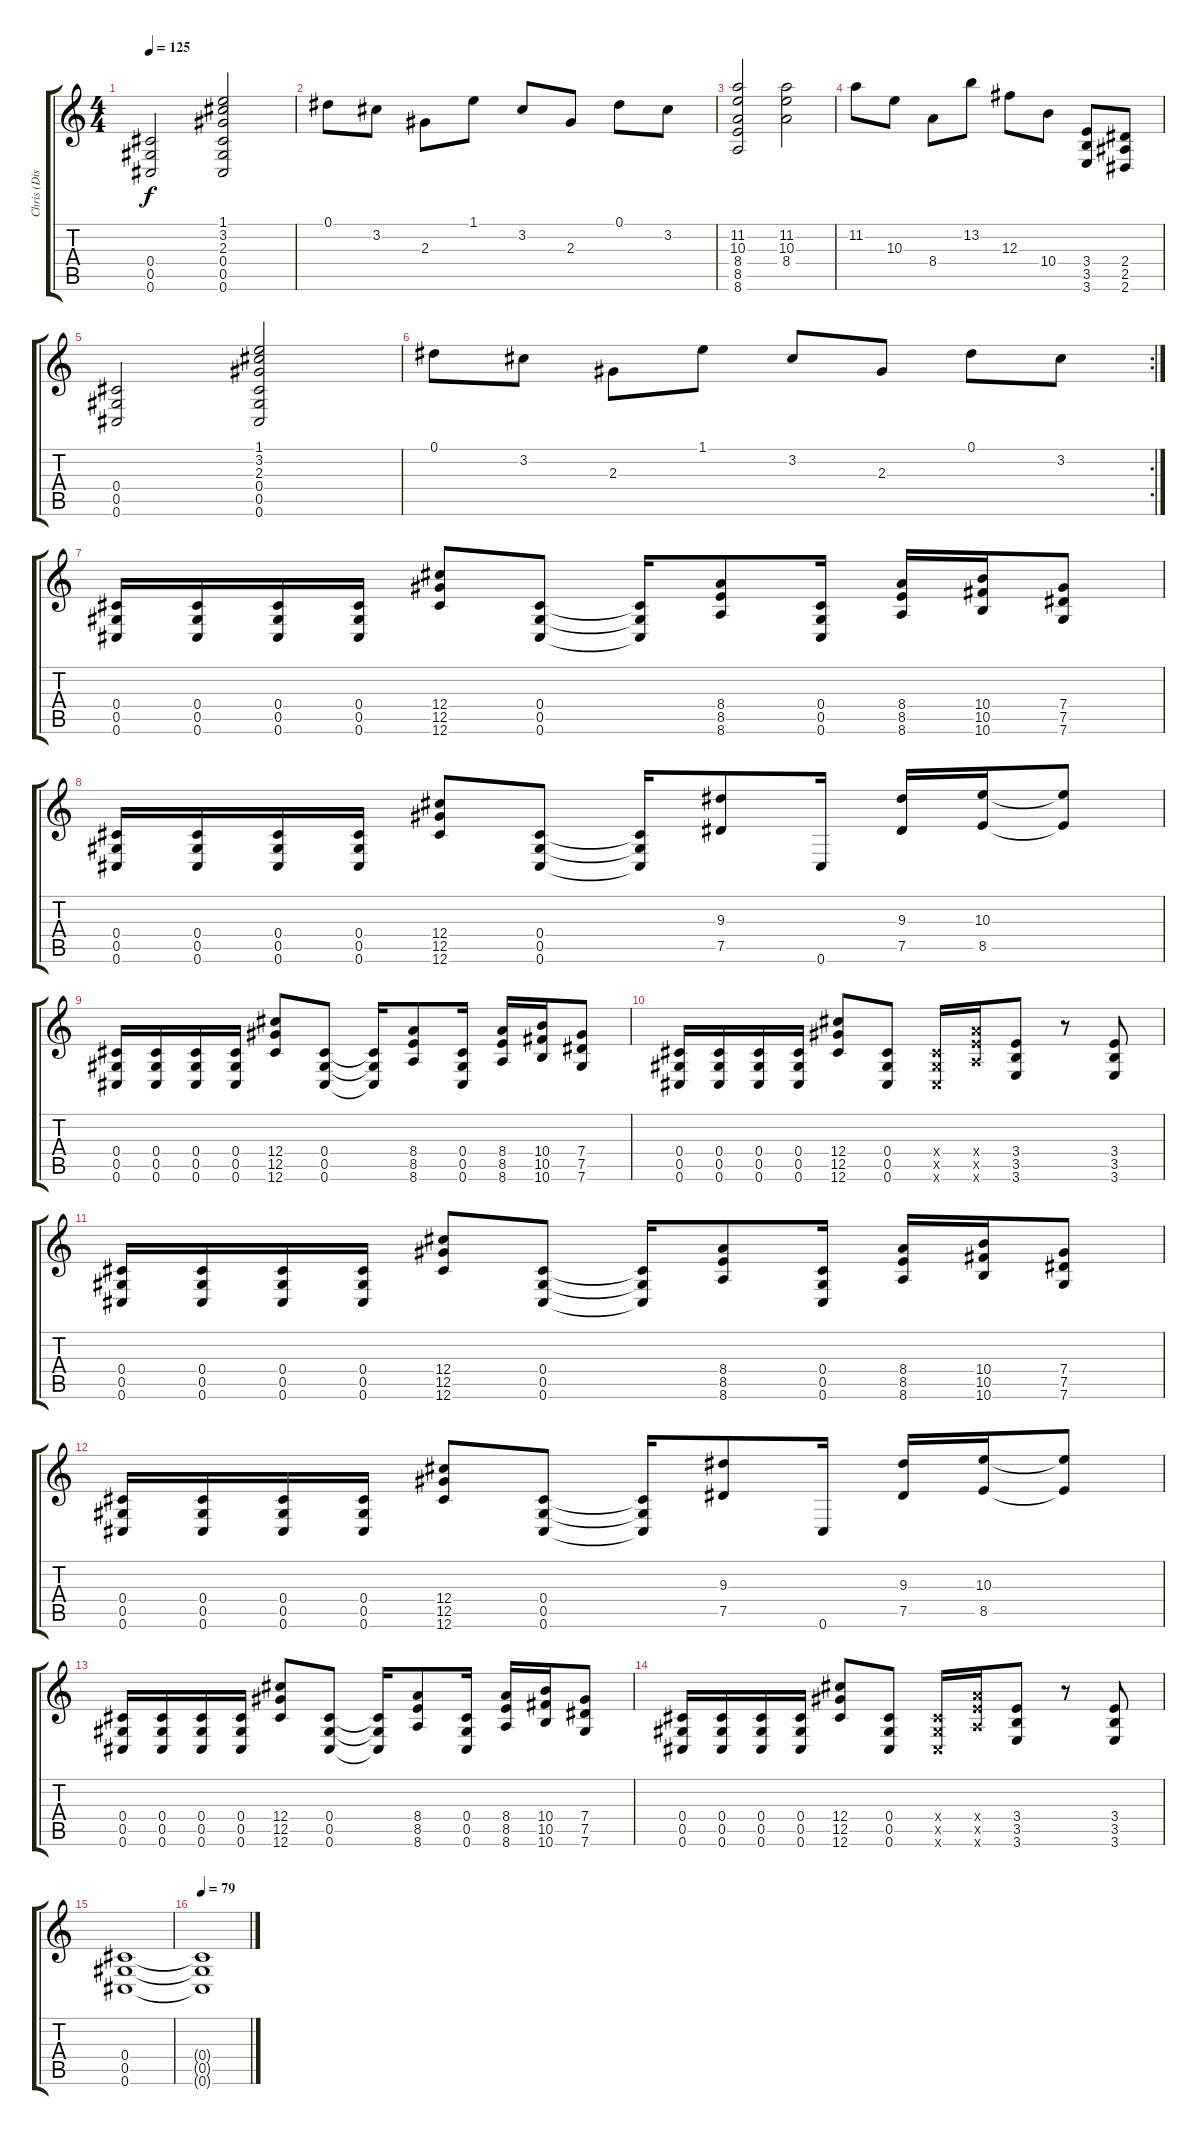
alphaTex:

\track ("Chris (Distortion)" "Chris (Dis") {instrument distortionguitar}
\staff {score tabs}
\tuning (Eb4 Bb3 Gb3 Db3 Ab2 Db2) {hide}
\ts (4 4)
\tempo 125
\clef g2
\ks c
(0.4 0.5 0.6).2{dy f} (1.1 3.2 2.3 0.4 0.5 0.6).2 |
0.1.8 3.2.8 2.3.8 1.1.8 3.2.8 2.3.8 0.1.8 3.2.8 |
(11.2 10.3 8.4 8.5 8.6).2 (11.2 10.3 8.4).2 |
11.2.8 10.3.8 8.4.8 13.2.8 12.3.8 10.4.8 (3.4 3.5 3.6).8 (2.4 2.5 2.6).8 |
(0.4 0.5 0.6).2 (1.1 3.2 2.3 0.4 0.5 0.6).2 |
\rc 2
0.1.8 3.2.8 2.3.8 1.1.8 3.2.8 2.3.8 0.1.8 3.2.8 |
(0.4 0.5 0.6).16 (0.4 0.5 0.6).16 (0.4 0.5 0.6).16 (0.4 0.5 0.6).16 (12.4 12.5 12.6).8 (0.4 0.5 0.6).8 (0.4{t} 0.5{t} 0.6{t}).16 (8.4 8.5 8.6).8 (0.4 0.5 0.6).16 (8.4 8.5 8.6).16 (10.4 10.5 10.6).16 (7.4 7.5 7.6).8 |
(0.4 0.5 0.6).16 (0.4 0.5 0.6).16 (0.4 0.5 0.6).16 (0.4 0.5 0.6).16 (12.4 12.5 12.6).8 (0.4 0.5 0.6).8 (0.4{t} 0.5{t} 0.6{t}).16 (9.3 7.5).8 0.6.16 (9.3 7.5).16 (10.3 8.5).16 (10.3{t} 8.5{t}).8 |
(0.4 0.5 0.6).16 (0.4 0.5 0.6).16 (0.4 0.5 0.6).16 (0.4 0.5 0.6).16 (12.4 12.5 12.6).8 (0.4 0.5 0.6).8 (0.4{t} 0.5{t} 0.6{t}).16 (8.4 8.5 8.6).8 (0.4 0.5 0.6).16 (8.4 8.5 8.6).16 (10.4 10.5 10.6).16 (7.4 7.5 7.6).8 |
(0.4 0.5 0.6).16 (0.4 0.5 0.6).16 (0.4 0.5 0.6).16 (0.4 0.5 0.6).16 (12.4 12.5 12.6).8 (0.4 0.5 0.6).8 (0.4{x} 0.5{x} 0.6{x}).16 (8.4{x} 8.5{x} 8.6{x}).16 (3.4 3.5 3.6).8 r.8 (3.4 3.5 3.6).8 |
(0.4 0.5 0.6).16 (0.4 0.5 0.6).16 (0.4 0.5 0.6).16 (0.4 0.5 0.6).16 (12.4 12.5 12.6).8 (0.4 0.5 0.6).8 (0.4{t} 0.5{t} 0.6{t}).16 (8.4 8.5 8.6).8 (0.4 0.5 0.6).16 (8.4 8.5 8.6).16 (10.4 10.5 10.6).16 (7.4 7.5 7.6).8 |
(0.4 0.5 0.6).16 (0.4 0.5 0.6).16 (0.4 0.5 0.6).16 (0.4 0.5 0.6).16 (12.4 12.5 12.6).8 (0.4 0.5 0.6).8 (0.4{t} 0.5{t} 0.6{t}).16 (9.3 7.5).8 0.6.16 (9.3 7.5).16 (10.3 8.5).16 (10.3{t} 8.5{t}).8 |
(0.4 0.5 0.6).16 (0.4 0.5 0.6).16 (0.4 0.5 0.6).16 (0.4 0.5 0.6).16 (12.4 12.5 12.6).8 (0.4 0.5 0.6).8 (0.4{t} 0.5{t} 0.6{t}).16 (8.4 8.5 8.6).8 (0.4 0.5 0.6).16 (8.4 8.5 8.6).16 (10.4 10.5 10.6).16 (7.4 7.5 7.6).8 |
(0.4 0.5 0.6).16 (0.4 0.5 0.6).16 (0.4 0.5 0.6).16 (0.4 0.5 0.6).16 (12.4 12.5 12.6).8 (0.4 0.5 0.6).8 (0.4{x} 0.5{x} 0.6{x}).16 (8.4{x} 8.5{x} 8.6{x}).16 (3.4 3.5 3.6).8 r.8 (3.4 3.5 3.6).8 |
(0.4 0.5 0.6).1 |
\tempo 79
(0.4{t} 0.5{t} 0.6{t}).1
